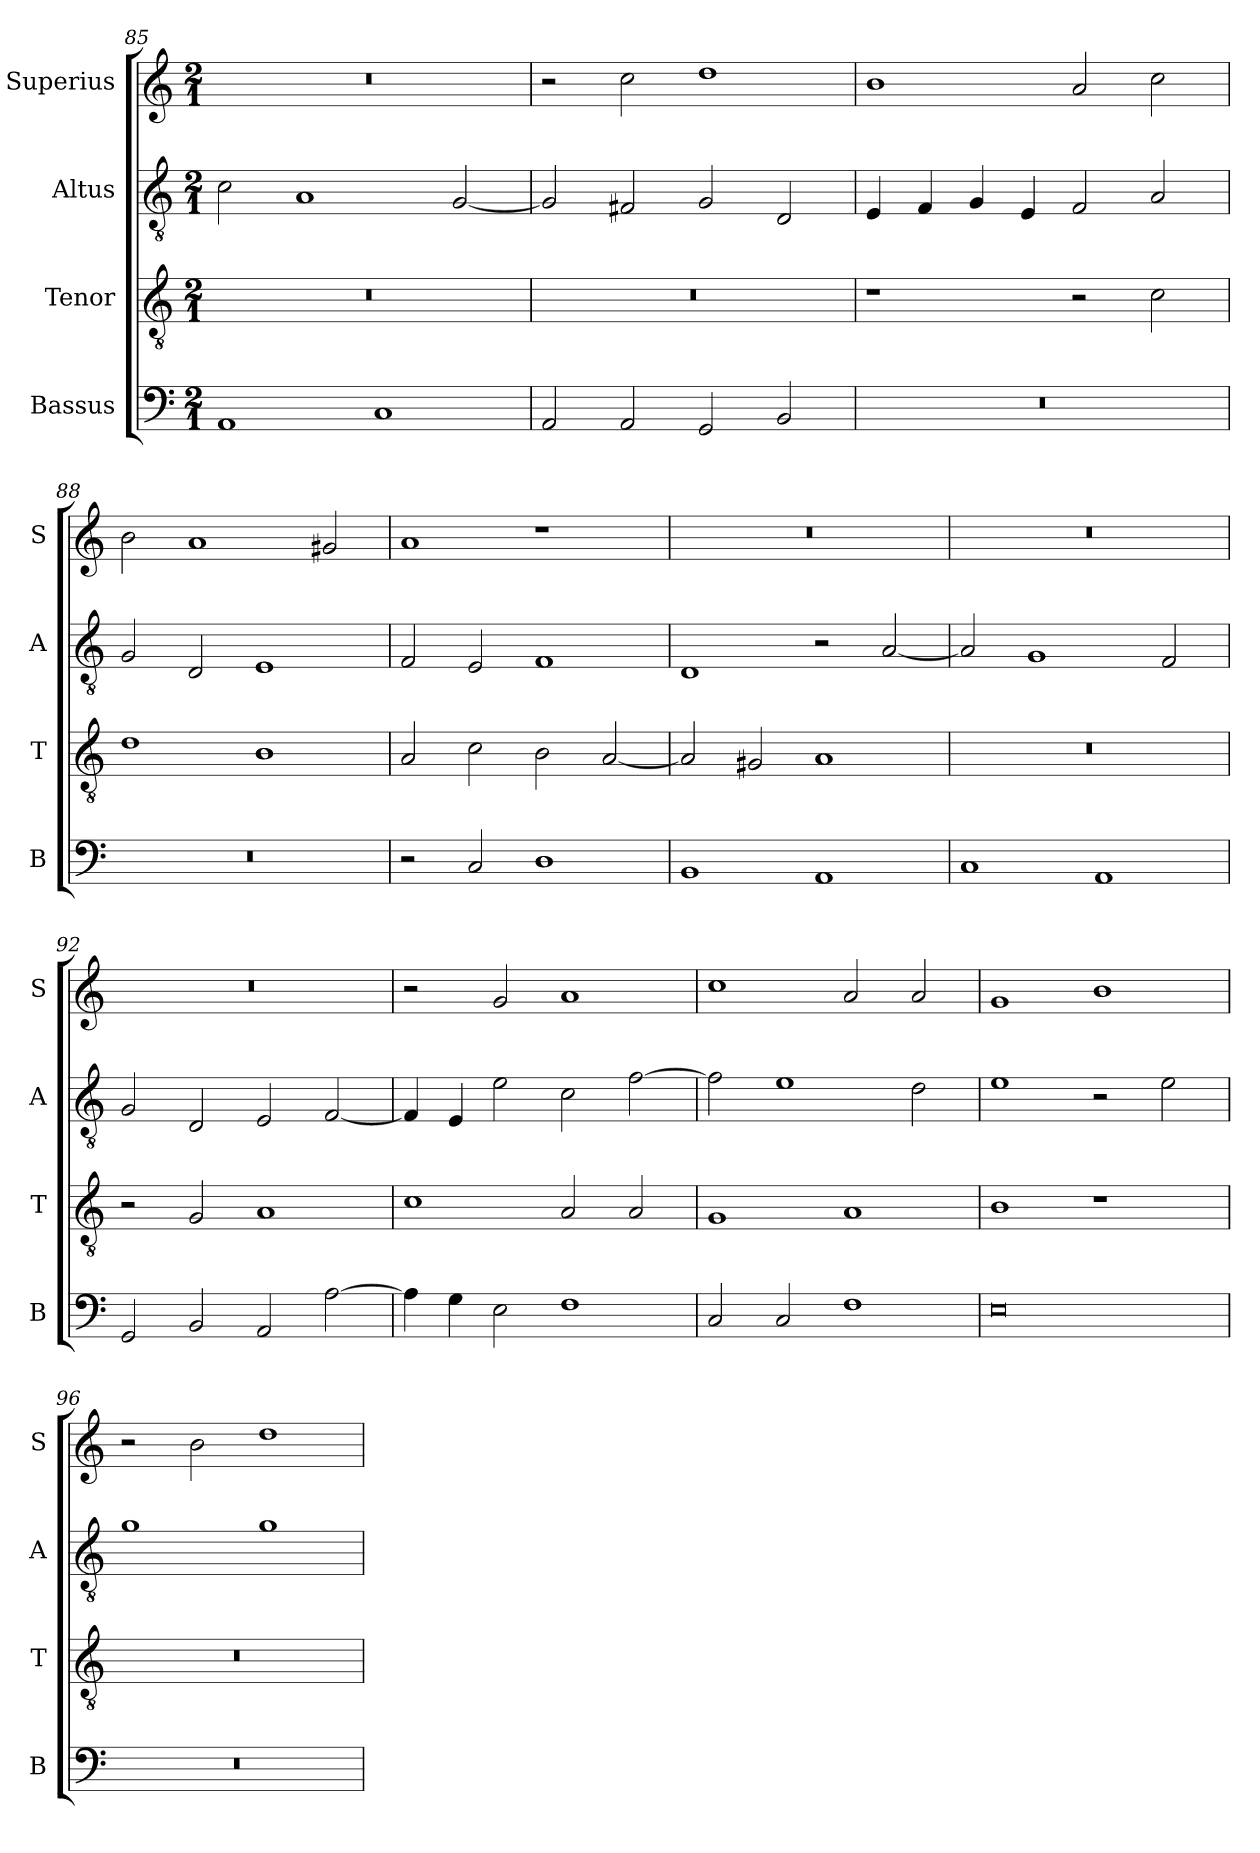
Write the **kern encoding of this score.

**kern	**kern	**kern	**kern
*part4	*part3	*part2	*part1
*staff4	*staff3	*staff2	*staff1
*I"Bassus	*I"Tenor	*I"Altus	*I"Superius
*I'B	*I'T	*I'A	*I'S
*clefF4	*clefGv2	*clefGv2	*clefG2
*k[]	*k[]	*k[]	*k[]
*C:	*C:	*C:	*C:
*M2/1	*M2/1	*M2/1	*M2/1
=85	=85	=85	=85
1AA	0r	2c	0r
.	.	1A	.
1C	.	.	.
.	.	[2G	.
=86	=86	=86	=86
2AA	0r	2G]	2r
2AA	.	2F#X	2cc
2GG	.	2G	1dd
2BB	.	2D	.
=87	=87	=87	=87
0r	1r	4E	1b
.	.	4F	.
.	.	4G	.
.	.	4E	.
.	2r	2F	2a
.	2c	2A	2cc
=88	=88	=88	=88
0r	1d	2G	2b
.	.	2D	1a
.	1B	1E	.
.	.	.	2g#X
=89	=89	=89	=89
2r	2A	2F	1a
2C	2c	2E	.
1D	2B	1F	1r
.	[2A	.	.
=90	=90	=90	=90
1BB	2A]	1D	0r
.	2G#X	.	.
1AA	1A	2r	.
.	.	[2A	.
=91	=91	=91	=91
1C	0r	2A]	0r
.	.	1G	.
1AA	.	.	.
.	.	2F	.
=92	=92	=92	=92
2GG	2r	2G	0r
2BB	2G	2D	.
2AA	1A	2E	.
[2A	.	[2F	.
=93	=93	=93	=93
4A]	1c	4F]	2r
4G	.	4E	.
2E	.	2e	2g
1F	2A	2c	1a
.	2A	[2f	.
=94	=94	=94	=94
2C	1G	2f]	1cc
2C	.	1e	.
1F	1A	.	2a
.	.	2d	2a
=95	=95	=95	=95
0E	1B	1e	1g
.	1r	2r	1b
.	.	2e	.
=96	=96	=96	=96
0r	0r	1g	2r
.	.	.	2b
.	.	1g	1dd
=	=	=	=
*-	*-	*-	*-
